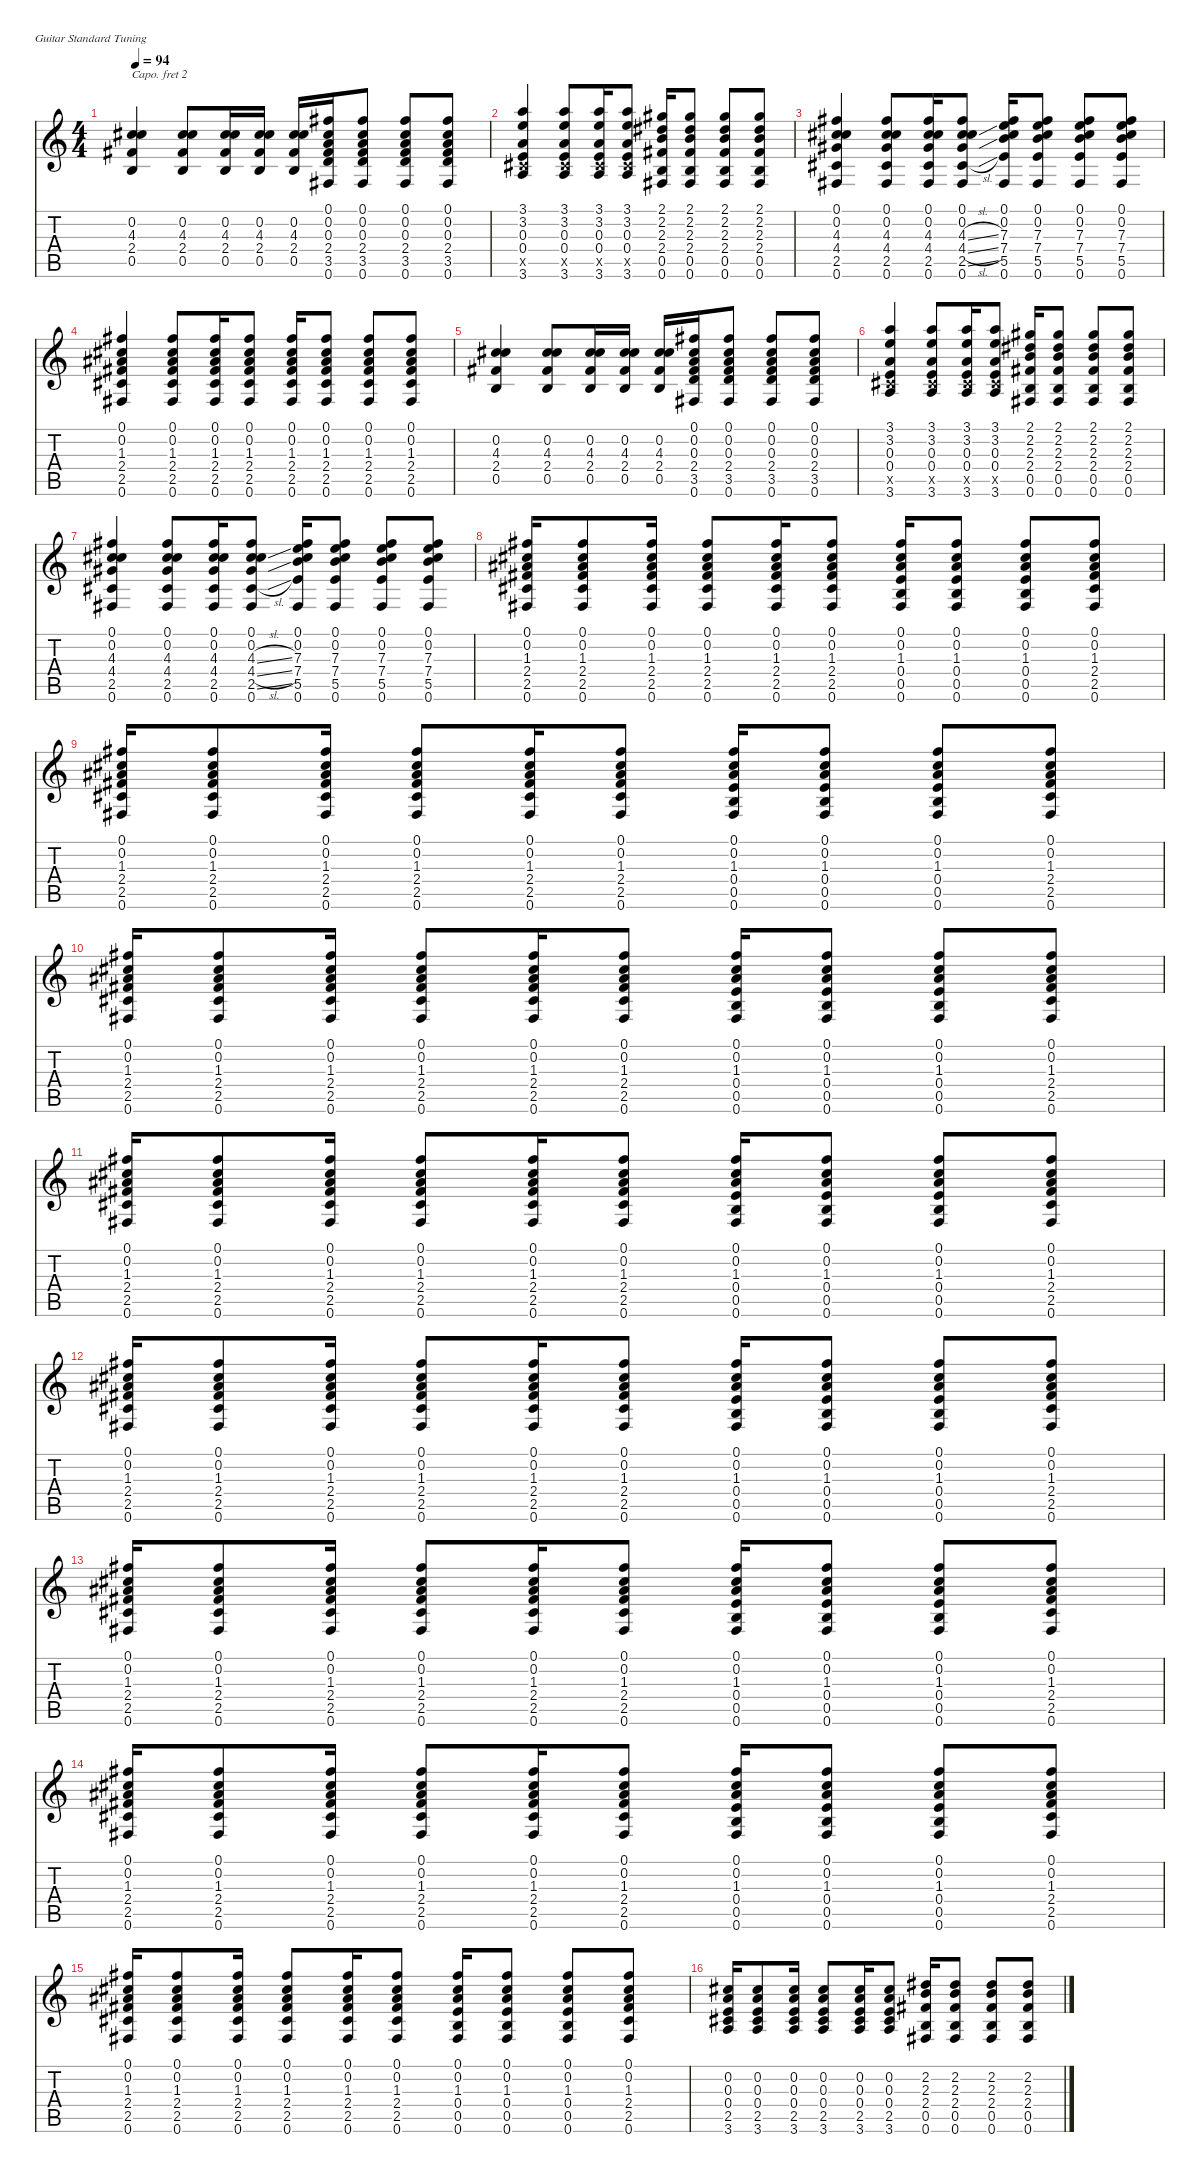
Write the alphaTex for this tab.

\defaultSystemsLayout 4
\hideDynamics
\bracketExtendMode nobrackets
\singleTrackTrackNamePolicy hidden
\multiTrackTrackNamePolicy hidden
\otherSystemsTrackNameOrientation horizontal
\track ("Johnny Marr (Rhythm)" "jz.guit.") {instrument electricguitarjazz}
\staff {score tabs}
\capo 2
\tuning (E4 B3 G3 D3 A2 E2)
\ts (4 4)
\tempo 94
\clef g2
\ks c
(0.2{acc #} 4.3{acc #} 2.4{acc #} 0.5).4{dy f beam Up} (0.2{acc #} 4.3{acc #} 2.4{acc #} 0.5).8{beam Up} (0.2{acc #} 4.3{acc #} 2.4{acc #} 0.5).16{beam Up} (0.2{acc #} 4.3{acc #} 2.4{acc #} 0.5).16{beam Up} (0.2{acc #} 4.3{acc #} 2.4{acc #} 0.5).16{beam Up} (0.1{acc #} 0.2{acc #} 0.3 2.4{acc #} 3.5 0.6{acc #}).16{beam Up} (0.1{acc #} 0.2{acc #} 0.3 2.4{acc #} 3.5 0.6{acc #}).8{beam Up} (0.1{acc #} 0.2{acc #} 0.3 2.4{acc #} 3.5 0.6{acc #}).8{beam Up} (0.1{acc #} 0.2{acc #} 0.3 2.4{acc #} 3.5 0.6{acc #}).8{beam Up} |
(3.1 3.2 0.3 0.4 2.5{x acc #} 3.6).4{beam Up} (3.1 3.2 0.3 0.4 2.5{x acc #} 3.6).8{beam Up} (3.1 3.2 0.3 0.4 2.5{x acc #} 3.6).16{beam Up} (3.1 3.2 0.3 0.4 2.5{x acc #} 3.6).8{beam Up} (2.1{acc #} 2.2{acc #} 2.3 2.4{acc #} 0.5 0.6{acc #}).16{beam Up} (2.1{acc #} 2.2{acc #} 2.3 2.4{acc #} 0.5 0.6{acc #}).8{beam Up} (2.1{acc #} 2.2{acc #} 2.3 2.4{acc #} 0.5 0.6{acc #}).8{beam Up} (2.1{acc #} 2.2{acc #} 2.3 2.4{acc #} 0.5 0.6{acc #}).8{beam Up} |
(0.1{acc #} 0.2{acc #} 4.3{acc #} 4.4{acc #} 2.5{acc #} 0.6{acc #}).4{beam Up} (0.1{acc #} 0.2{acc #} 4.3{acc #} 4.4{acc #} 2.5{acc #} 0.6{acc #}).8{beam Up} (0.1{acc #} 0.2{acc #} 4.3{acc #} 4.4{acc #} 2.5{acc #} 0.6{acc #}).16{beam Up} (0.1{acc #} 0.2{acc #} 4.3{sl acc #} 4.4{sl acc #} 2.5{sl acc #} 0.6{acc #}).8{beam Up} (0.1{acc #} 0.2{acc #} 7.3 7.4 5.5 0.6{acc #}).16{beam Up} (0.1{acc #} 0.2{acc #} 7.3 7.4 5.5 0.6{acc #}).8{beam Up} (0.1{acc #} 0.2{acc #} 7.3 7.4 5.5 0.6{acc #}).8{beam Up} (0.1{acc #} 0.2{acc #} 7.3 7.4 5.5 0.6{acc #}).8{beam Up} |
(0.1{acc #} 0.2{acc #} 1.3{acc #} 2.4{acc #} 2.5{acc #} 0.6{acc #}).4{beam Up} (0.1{acc #} 0.2{acc #} 1.3{acc #} 2.4{acc #} 2.5{acc #} 0.6{acc #}).8{beam Up} (0.1{acc #} 0.2{acc #} 1.3{acc #} 2.4{acc #} 2.5{acc #} 0.6{acc #}).16{beam Up} (0.1{acc #} 0.2{acc #} 1.3{acc #} 2.4{acc #} 2.5{acc #} 0.6{acc #}).8{beam Up} (0.1{acc #} 0.2{acc #} 1.3{acc #} 2.4{acc #} 2.5{acc #} 0.6{acc #}).16{beam Up} (0.1{acc #} 0.2{acc #} 1.3{acc #} 2.4{acc #} 2.5{acc #} 0.6{acc #}).8{beam Up} (0.1{acc #} 0.2{acc #} 1.3{acc #} 2.4{acc #} 2.5{acc #} 0.6{acc #}).8{beam Up} (0.1{acc #} 0.2{acc #} 1.3{acc #} 2.4{acc #} 2.5{acc #} 0.6{acc #}).8{beam Up} |
(0.2{acc #} 4.3{acc #} 2.4{acc #} 0.5).4{beam Up} (0.2{acc #} 4.3{acc #} 2.4{acc #} 0.5).8{beam Up} (0.2{acc #} 4.3{acc #} 2.4{acc #} 0.5).16{beam Up} (0.2{acc #} 4.3{acc #} 2.4{acc #} 0.5).16{beam Up} (0.2{acc #} 4.3{acc #} 2.4{acc #} 0.5).16{beam Up} (0.1{acc #} 0.2{acc #} 0.3 2.4{acc #} 3.5 0.6{acc #}).16{beam Up} (0.1{acc #} 0.2{acc #} 0.3 2.4{acc #} 3.5 0.6{acc #}).8{beam Up} (0.1{acc #} 0.2{acc #} 0.3 2.4{acc #} 3.5 0.6{acc #}).8{beam Up} (0.1{acc #} 0.2{acc #} 0.3 2.4{acc #} 3.5 0.6{acc #}).8{beam Up} |
(3.1 3.2 0.3 0.4 2.5{x acc #} 3.6).4{beam Up} (3.1 3.2 0.3 0.4 2.5{x acc #} 3.6).8{beam Up} (3.1 3.2 0.3 0.4 2.5{x acc #} 3.6).16{beam Up} (3.1 3.2 0.3 0.4 2.5{x acc #} 3.6).8{beam Up} (2.1{acc #} 2.2{acc #} 2.3 2.4{acc #} 0.5 0.6{acc #}).16{beam Up} (2.1{acc #} 2.2{acc #} 2.3 2.4{acc #} 0.5 0.6{acc #}).8{beam Up} (2.1{acc #} 2.2{acc #} 2.3 2.4{acc #} 0.5 0.6{acc #}).8{beam Up} (2.1{acc #} 2.2{acc #} 2.3 2.4{acc #} 0.5 0.6{acc #}).8{beam Up} |
(0.1{acc #} 0.2{acc #} 4.3{acc #} 4.4{acc #} 2.5{acc #} 0.6{acc #}).4{beam Up} (0.1{acc #} 0.2{acc #} 4.3{acc #} 4.4{acc #} 2.5{acc #} 0.6{acc #}).8{beam Up} (0.1{acc #} 0.2{acc #} 4.3{acc #} 4.4{acc #} 2.5{acc #} 0.6{acc #}).16{beam Up} (0.1{acc #} 0.2{acc #} 4.3{sl acc #} 4.4{sl acc #} 2.5{sl acc #} 0.6{acc #}).8{beam Up} (0.1{acc #} 0.2{acc #} 7.3 7.4 5.5 0.6{acc #}).16{beam Up} (0.1{acc #} 0.2{acc #} 7.3 7.4 5.5 0.6{acc #}).8{beam Up} (0.1{acc #} 0.2{acc #} 7.3 7.4 5.5 0.6{acc #}).8{beam Up} (0.1{acc #} 0.2{acc #} 7.3 7.4 5.5 0.6{acc #}).8{beam Up} |
(0.1{acc #} 0.2{acc #} 1.3{acc #} 2.4{acc #} 2.5{acc #} 0.6{acc #}).16{beam Up} (0.1{acc #} 0.2{acc #} 1.3{acc #} 2.4{acc #} 2.5{acc #} 0.6{acc #}).8{beam Up} (0.1{acc #} 0.2{acc #} 1.3{acc #} 2.4{acc #} 2.5{acc #} 0.6{acc #}).16{beam Up} (0.1{acc #} 0.2{acc #} 1.3{acc #} 2.4{acc #} 2.5{acc #} 0.6{acc #}).8{beam Up} (0.1{acc #} 0.2{acc #} 1.3{acc #} 2.4{acc #} 2.5{acc #} 0.6{acc #}).16{beam Up} (0.1{acc #} 0.2{acc #} 1.3{acc #} 2.4{acc #} 2.5{acc #} 0.6{acc #}).8{beam Up} (0.1{acc #} 0.2{acc #} 1.3{acc #} 0.4 0.5 0.6{acc #}).16{beam Up} (0.1{acc #} 0.2{acc #} 1.3{acc #} 0.4 0.5 0.6{acc #}).8{beam Up} (0.1{acc #} 0.2{acc #} 1.3{acc #} 0.4 0.5 0.6{acc #}).8{beam Up} (0.1{acc #} 0.2{acc #} 1.3{acc #} 2.4{acc #} 2.5{acc #} 0.6{acc #}).8{beam Up} |
(0.1{acc #} 0.2{acc #} 1.3{acc #} 2.4{acc #} 2.5{acc #} 0.6{acc #}).16{beam Up} (0.1{acc #} 0.2{acc #} 1.3{acc #} 2.4{acc #} 2.5{acc #} 0.6{acc #}).8{beam Up} (0.1{acc #} 0.2{acc #} 1.3{acc #} 2.4{acc #} 2.5{acc #} 0.6{acc #}).16{beam Up} (0.1{acc #} 0.2{acc #} 1.3{acc #} 2.4{acc #} 2.5{acc #} 0.6{acc #}).8{beam Up} (0.1{acc #} 0.2{acc #} 1.3{acc #} 2.4{acc #} 2.5{acc #} 0.6{acc #}).16{beam Up} (0.1{acc #} 0.2{acc #} 1.3{acc #} 2.4{acc #} 2.5{acc #} 0.6{acc #}).8{beam Up} (0.1{acc #} 0.2{acc #} 1.3{acc #} 0.4 0.5 0.6{acc #}).16{beam Up} (0.1{acc #} 0.2{acc #} 1.3{acc #} 0.4 0.5 0.6{acc #}).8{beam Up} (0.1{acc #} 0.2{acc #} 1.3{acc #} 0.4 0.5 0.6{acc #}).8{beam Up} (0.1{acc #} 0.2{acc #} 1.3{acc #} 2.4{acc #} 2.5{acc #} 0.6{acc #}).8{beam Up} |
(0.1{acc #} 0.2{acc #} 1.3{acc #} 2.4{acc #} 2.5{acc #} 0.6{acc #}).16{beam Up} (0.1{acc #} 0.2{acc #} 1.3{acc #} 2.4{acc #} 2.5{acc #} 0.6{acc #}).8{beam Up} (0.1{acc #} 0.2{acc #} 1.3{acc #} 2.4{acc #} 2.5{acc #} 0.6{acc #}).16{beam Up} (0.1{acc #} 0.2{acc #} 1.3{acc #} 2.4{acc #} 2.5{acc #} 0.6{acc #}).8{beam Up} (0.1{acc #} 0.2{acc #} 1.3{acc #} 2.4{acc #} 2.5{acc #} 0.6{acc #}).16{beam Up} (0.1{acc #} 0.2{acc #} 1.3{acc #} 2.4{acc #} 2.5{acc #} 0.6{acc #}).8{beam Up} (0.1{acc #} 0.2{acc #} 1.3{acc #} 0.4 0.5 0.6{acc #}).16{beam Up} (0.1{acc #} 0.2{acc #} 1.3{acc #} 0.4 0.5 0.6{acc #}).8{beam Up} (0.1{acc #} 0.2{acc #} 1.3{acc #} 0.4 0.5 0.6{acc #}).8{beam Up} (0.1{acc #} 0.2{acc #} 1.3{acc #} 2.4{acc #} 2.5{acc #} 0.6{acc #}).8{beam Up} |
(0.1{acc #} 0.2{acc #} 1.3{acc #} 2.4{acc #} 2.5{acc #} 0.6{acc #}).16{beam Up} (0.1{acc #} 0.2{acc #} 1.3{acc #} 2.4{acc #} 2.5{acc #} 0.6{acc #}).8{beam Up} (0.1{acc #} 0.2{acc #} 1.3{acc #} 2.4{acc #} 2.5{acc #} 0.6{acc #}).16{beam Up} (0.1{acc #} 0.2{acc #} 1.3{acc #} 2.4{acc #} 2.5{acc #} 0.6{acc #}).8{beam Up} (0.1{acc #} 0.2{acc #} 1.3{acc #} 2.4{acc #} 2.5{acc #} 0.6{acc #}).16{beam Up} (0.1{acc #} 0.2{acc #} 1.3{acc #} 2.4{acc #} 2.5{acc #} 0.6{acc #}).8{beam Up} (0.1{acc #} 0.2{acc #} 1.3{acc #} 0.4 0.5 0.6{acc #}).16{beam Up} (0.1{acc #} 0.2{acc #} 1.3{acc #} 0.4 0.5 0.6{acc #}).8{beam Up} (0.1{acc #} 0.2{acc #} 1.3{acc #} 0.4 0.5 0.6{acc #}).8{beam Up} (0.1{acc #} 0.2{acc #} 1.3{acc #} 2.4{acc #} 2.5{acc #} 0.6{acc #}).8{beam Up} |
(0.1{acc #} 0.2{acc #} 1.3{acc #} 2.4{acc #} 2.5{acc #} 0.6{acc #}).16{beam Up} (0.1{acc #} 0.2{acc #} 1.3{acc #} 2.4{acc #} 2.5{acc #} 0.6{acc #}).8{beam Up} (0.1{acc #} 0.2{acc #} 1.3{acc #} 2.4{acc #} 2.5{acc #} 0.6{acc #}).16{beam Up} (0.1{acc #} 0.2{acc #} 1.3{acc #} 2.4{acc #} 2.5{acc #} 0.6{acc #}).8{beam Up} (0.1{acc #} 0.2{acc #} 1.3{acc #} 2.4{acc #} 2.5{acc #} 0.6{acc #}).16{beam Up} (0.1{acc #} 0.2{acc #} 1.3{acc #} 2.4{acc #} 2.5{acc #} 0.6{acc #}).8{beam Up} (0.1{acc #} 0.2{acc #} 1.3{acc #} 0.4 0.5 0.6{acc #}).16{beam Up} (0.1{acc #} 0.2{acc #} 1.3{acc #} 0.4 0.5 0.6{acc #}).8{beam Up} (0.1{acc #} 0.2{acc #} 1.3{acc #} 0.4 0.5 0.6{acc #}).8{beam Up} (0.1{acc #} 0.2{acc #} 1.3{acc #} 2.4{acc #} 2.5{acc #} 0.6{acc #}).8{beam Up} |
(0.1{acc #} 0.2{acc #} 1.3{acc #} 2.4{acc #} 2.5{acc #} 0.6{acc #}).16{beam Up} (0.1{acc #} 0.2{acc #} 1.3{acc #} 2.4{acc #} 2.5{acc #} 0.6{acc #}).8{beam Up} (0.1{acc #} 0.2{acc #} 1.3{acc #} 2.4{acc #} 2.5{acc #} 0.6{acc #}).16{beam Up} (0.1{acc #} 0.2{acc #} 1.3{acc #} 2.4{acc #} 2.5{acc #} 0.6{acc #}).8{beam Up} (0.1{acc #} 0.2{acc #} 1.3{acc #} 2.4{acc #} 2.5{acc #} 0.6{acc #}).16{beam Up} (0.1{acc #} 0.2{acc #} 1.3{acc #} 2.4{acc #} 2.5{acc #} 0.6{acc #}).8{beam Up} (0.1{acc #} 0.2{acc #} 1.3{acc #} 0.4 0.5 0.6{acc #}).16{beam Up} (0.1{acc #} 0.2{acc #} 1.3{acc #} 0.4 0.5 0.6{acc #}).8{beam Up} (0.1{acc #} 0.2{acc #} 1.3{acc #} 0.4 0.5 0.6{acc #}).8{beam Up} (0.1{acc #} 0.2{acc #} 1.3{acc #} 2.4{acc #} 2.5{acc #} 0.6{acc #}).8{beam Up} |
(0.1{acc #} 0.2{acc #} 1.3{acc #} 2.4{acc #} 2.5{acc #} 0.6{acc #}).16{beam Up} (0.1{acc #} 0.2{acc #} 1.3{acc #} 2.4{acc #} 2.5{acc #} 0.6{acc #}).8{beam Up} (0.1{acc #} 0.2{acc #} 1.3{acc #} 2.4{acc #} 2.5{acc #} 0.6{acc #}).16{beam Up} (0.1{acc #} 0.2{acc #} 1.3{acc #} 2.4{acc #} 2.5{acc #} 0.6{acc #}).8{beam Up} (0.1{acc #} 0.2{acc #} 1.3{acc #} 2.4{acc #} 2.5{acc #} 0.6{acc #}).16{beam Up} (0.1{acc #} 0.2{acc #} 1.3{acc #} 2.4{acc #} 2.5{acc #} 0.6{acc #}).8{beam Up} (0.1{acc #} 0.2{acc #} 1.3{acc #} 0.4 0.5 0.6{acc #}).16{beam Up} (0.1{acc #} 0.2{acc #} 1.3{acc #} 0.4 0.5 0.6{acc #}).8{beam Up} (0.1{acc #} 0.2{acc #} 1.3{acc #} 0.4 0.5 0.6{acc #}).8{beam Up} (0.1{acc #} 0.2{acc #} 1.3{acc #} 2.4{acc #} 2.5{acc #} 0.6{acc #}).8{beam Up} |
(0.1{acc #} 0.2{acc #} 1.3{acc #} 2.4{acc #} 2.5{acc #} 0.6{acc #}).16{beam Up} (0.1{acc #} 0.2{acc #} 1.3{acc #} 2.4{acc #} 2.5{acc #} 0.6{acc #}).8{beam Up} (0.1{acc #} 0.2{acc #} 1.3{acc #} 2.4{acc #} 2.5{acc #} 0.6{acc #}).16{beam Up} (0.1{acc #} 0.2{acc #} 1.3{acc #} 2.4{acc #} 2.5{acc #} 0.6{acc #}).8{beam Up} (0.1{acc #} 0.2{acc #} 1.3{acc #} 2.4{acc #} 2.5{acc #} 0.6{acc #}).16{beam Up} (0.1{acc #} 0.2{acc #} 1.3{acc #} 2.4{acc #} 2.5{acc #} 0.6{acc #}).8{beam Up} (0.1{acc #} 0.2{acc #} 1.3{acc #} 0.4 0.5 0.6{acc #}).16{beam Up} (0.1{acc #} 0.2{acc #} 1.3{acc #} 0.4 0.5 0.6{acc #}).8{beam Up} (0.1{acc #} 0.2{acc #} 1.3{acc #} 0.4 0.5 0.6{acc #}).8{beam Up} (0.1{acc #} 0.2{acc #} 1.3{acc #} 2.4{acc #} 2.5{acc #} 0.6{acc #}).8{beam Up} |
(0.2{acc #} 0.3 0.4 2.5{acc #} 3.6).16{beam Up} (0.2{acc #} 0.3 0.4 2.5{acc #} 3.6).8{beam Up} (0.2{acc #} 0.3 0.4 2.5{acc #} 3.6).16{beam Up} (0.2{acc #} 0.3 0.4 2.5{acc #} 3.6).8{beam Up} (0.2{acc #} 0.3 0.4 2.5{acc #} 3.6).16{beam Up} (0.2{acc #} 0.3 0.4 2.5{acc #} 3.6).8{beam Up} (2.2{acc #} 2.3 2.4{acc #} 0.5 0.6{acc #}).16{beam Up} (2.2{acc #} 2.3 2.4{acc #} 0.5 0.6{acc #}).8{beam Up} (2.2{acc #} 2.3 2.4{acc #} 0.5 0.6{acc #}).8{beam Up} (2.2{acc #} 2.3 2.4{acc #} 0.5 0.6{acc #}).8{beam Up}
